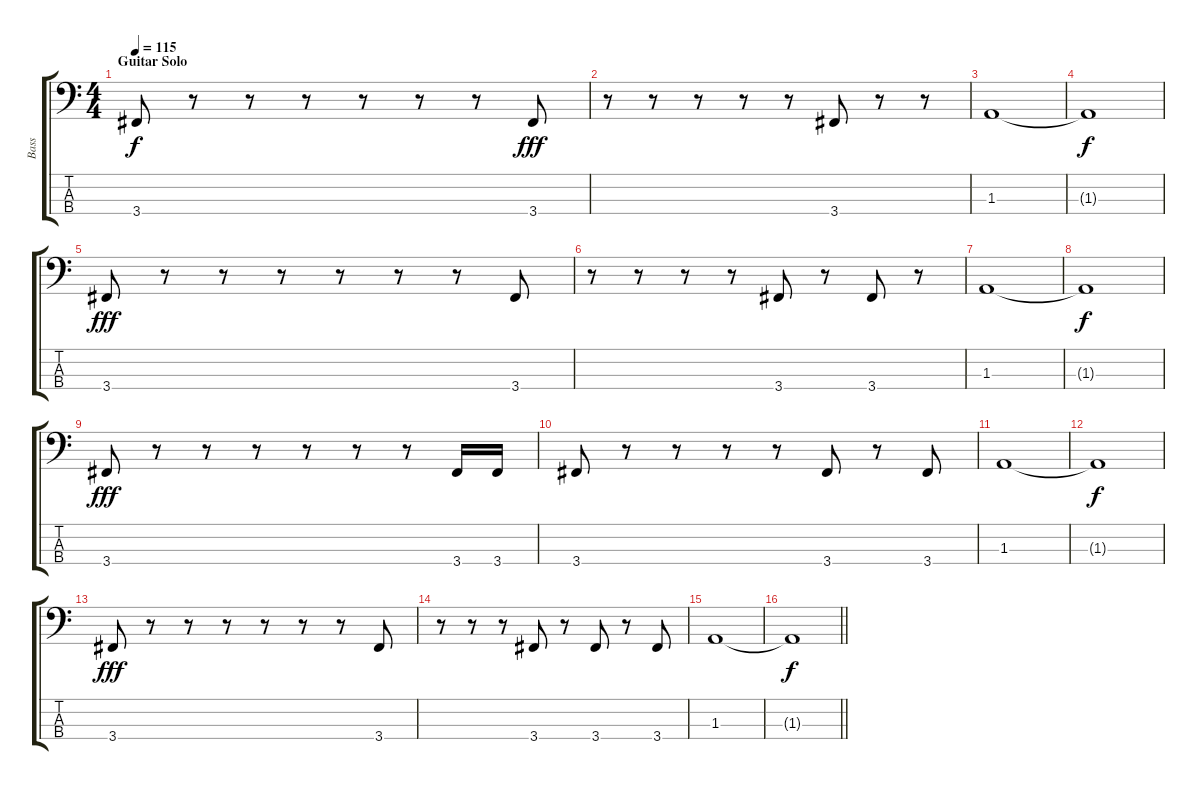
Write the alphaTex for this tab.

\track ("Bass" "Bass") {instrument electricbassfinger}
\staff {score tabs}
\tuning (Gb2 Db2 Ab1 Eb1) {hide}
\ts (4 4)
\section ("" "Guitar Solo")
\tempo 115
\clef f4
\ks c
3.4.8{dy f} r.8 r.8 r.8 r.8 r.8 r.8 3.4.8{dy fff} |
r.8 r.8 r.8 r.8 r.8 3.4.8 r.8 r.8 |
1.3.1 |
1.3{t}.1{dy f} |
3.4.8{dy fff} r.8 r.8 r.8 r.8 r.8 r.8 3.4.8 |
r.8 r.8 r.8 r.8 3.4.8 r.8 3.4.8 r.8 |
1.3.1 |
1.3{t}.1{dy f} |
3.4.8{dy fff} r.8 r.8 r.8 r.8 r.8 r.8 3.4.16 3.4.16 |
3.4.8 r.8 r.8 r.8 r.8 3.4.8 r.8 3.4.8 |
1.3.1 |
1.3{t}.1{dy f} |
3.4.8{dy fff} r.8 r.8 r.8 r.8 r.8 r.8 3.4.8 |
r.8 r.8 r.8 3.4.8 r.8 3.4.8 r.8 3.4.8 |
1.3.1 |
\barLineRight lightlight
1.3{t}.1{dy f}
